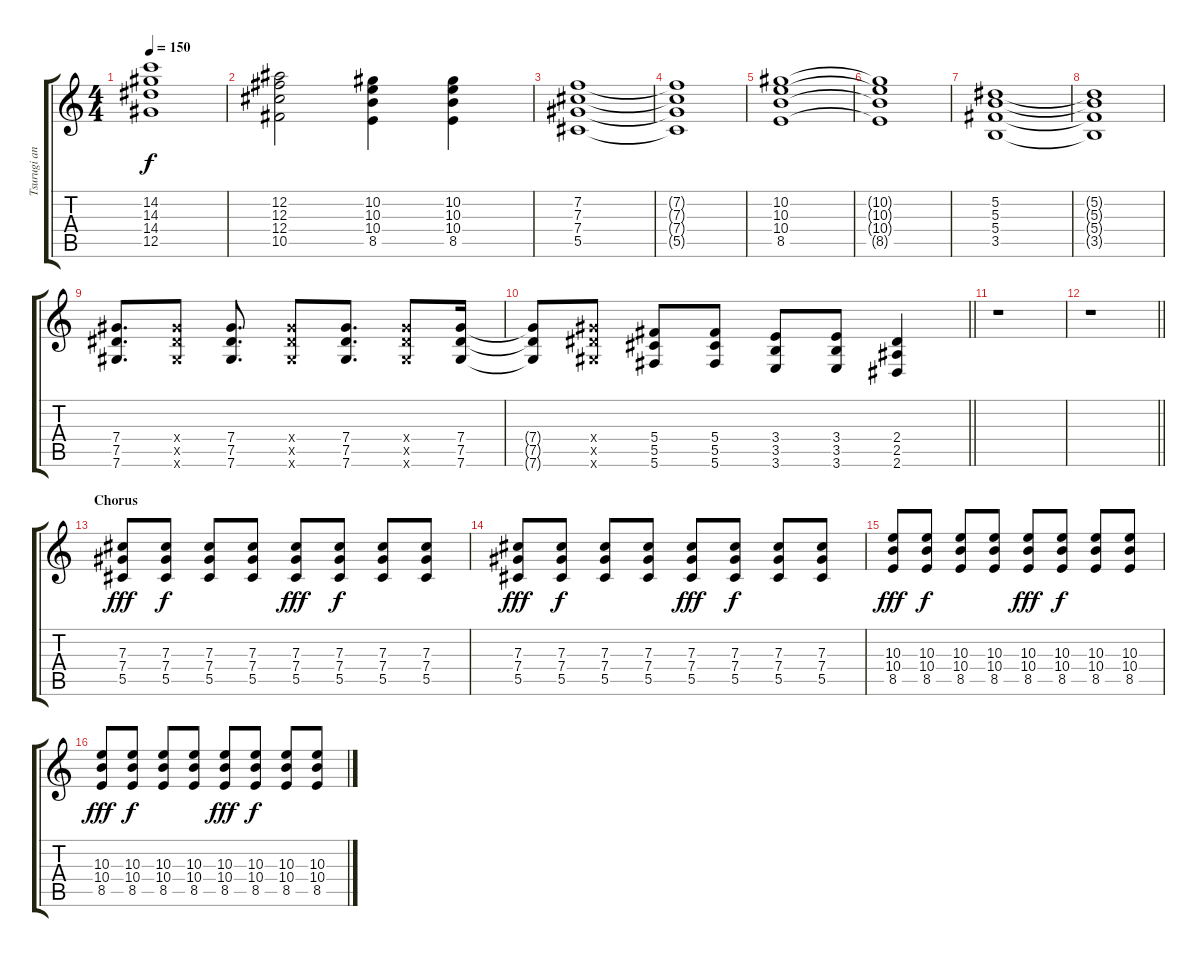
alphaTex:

\track ("Tsurugi and Mizuki Combined" "Tsurugi an") {instrument distortionguitar}
\staff {score tabs}
\tuning (Eb4 Bb3 Gb3 Db3 Ab2 Db2) {hide}
\ts (4 4)
\tempo 150
\clef g2
\ks c
(14.2 14.3 14.4 12.5).1{dy f} |
(12.2 12.3 12.4 10.5).2 (10.2 10.3 10.4 8.5).4 (10.2 10.3 10.4 8.5).4 |
(7.2 7.3 7.4 5.5).1 |
(7.2{t} 7.3{t} 7.4{t} 5.5{t}).1 |
(10.2 10.3 10.4 8.5).1 |
(10.2{t} 10.3{t} 10.4{t} 8.5{t}).1 |
(5.2 5.3 5.4 3.5).1 |
(5.2{t} 5.3{t} 5.4{t} 3.5{t}).1 |
(7.4 7.5 7.6).8{d} (7.4{x} 7.5{x} 7.6{x}).8 (7.4 7.5 7.6).8{d} (7.4{x} 7.5{x} 7.6{x}).8 (7.4 7.5 7.6).8{d} (7.4{x} 7.5{x} 7.6{x}).8 (7.4 7.5 7.6).16 |
\barLineRight lightlight
(7.4{t} 7.5{t} 7.6{t}).8 (7.4{x} 7.5{x} 7.6{x}).8 (5.4 5.5 5.6).8 (5.4 5.5 5.6).8 (3.4 3.5 3.6).8 (3.4 3.5 3.6).8 (2.4 2.5 2.6).4 |
r.1 |
\barLineRight lightlight
r.1 |
\section ("" "Chorus")
(7.3 7.4 5.5).8{dy fff} (7.3 7.4 5.5).8{dy f} (7.3 7.4 5.5).8 (7.3 7.4 5.5).8 (7.3 7.4 5.5).8{dy fff} (7.3 7.4 5.5).8{dy f} (7.3 7.4 5.5).8 (7.3 7.4 5.5).8 |
(7.3 7.4 5.5).8{dy fff} (7.3 7.4 5.5).8{dy f} (7.3 7.4 5.5).8 (7.3 7.4 5.5).8 (7.3 7.4 5.5).8{dy fff} (7.3 7.4 5.5).8{dy f} (7.3 7.4 5.5).8 (7.3 7.4 5.5).8 |
(10.3 10.4 8.5).8{dy fff} (10.3 10.4 8.5).8{dy f} (10.3 10.4 8.5).8 (10.3 10.4 8.5).8 (10.3 10.4 8.5).8{dy fff} (10.3 10.4 8.5).8{dy f} (10.3 10.4 8.5).8 (10.3 10.4 8.5).8 |
(10.3 10.4 8.5).8{dy fff} (10.3 10.4 8.5).8{dy f} (10.3 10.4 8.5).8 (10.3 10.4 8.5).8 (10.3 10.4 8.5).8{dy fff} (10.3 10.4 8.5).8{dy f} (10.3 10.4 8.5).8 (10.3 10.4 8.5).8
